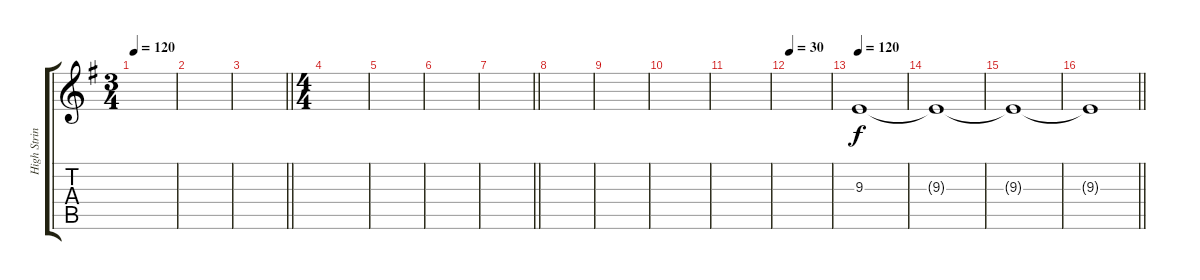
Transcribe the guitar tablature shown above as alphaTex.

\track ("High Strings Standard" "High Strin") {instrument stringensemble1}
\staff {score tabs}
\tuning (E4 B3 G3 D3 A2 E2) {hide}
\ts (3 4)
\tempo 120
\clef g2
\ks eminor
|
|
\barLineRight lightlight
|
\ts (4 4)
\section ("" "")
|
|
|
\barLineRight lightlight
|
|
|
|
|
\tempo 30
|
\tempo 120
9.3.1 |
9.3{t}.1 |
9.3{t}.1 |
\barLineRight lightlight
9.3{t}.1
